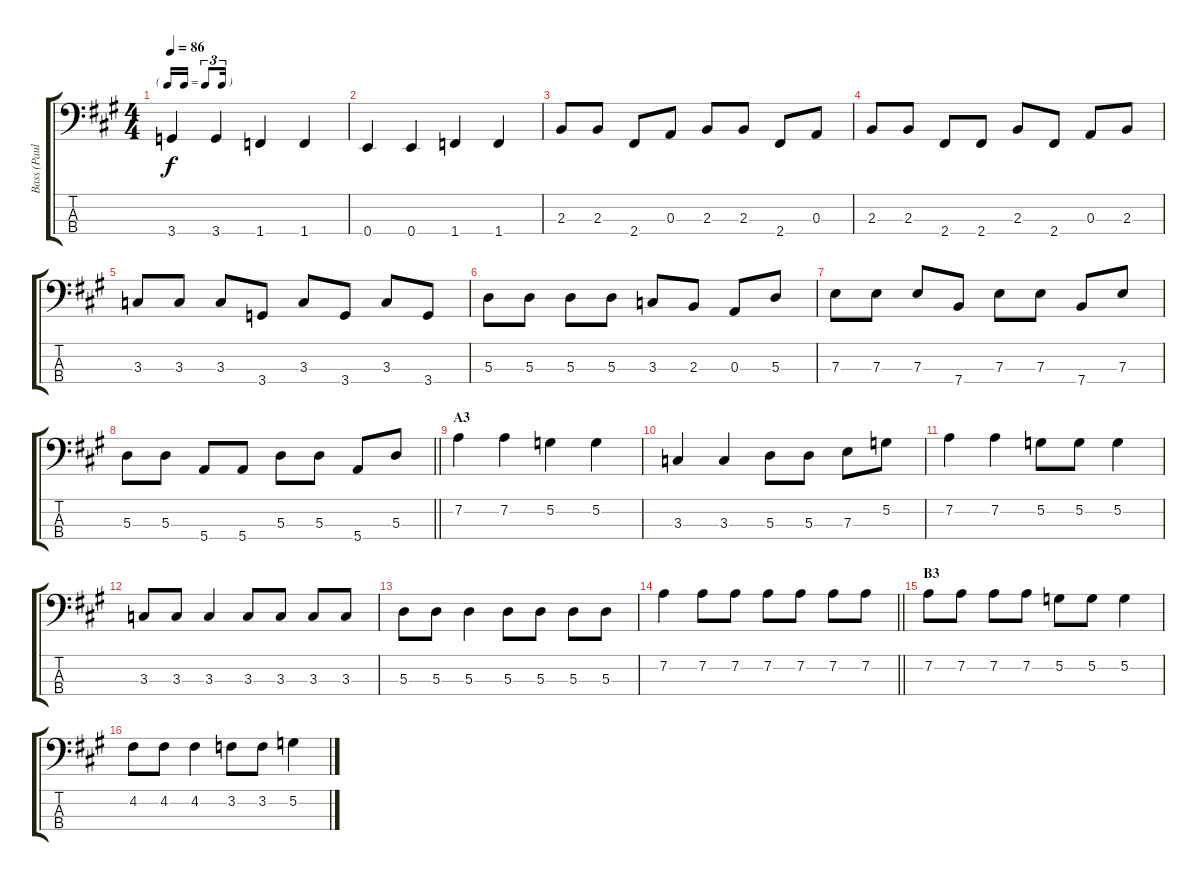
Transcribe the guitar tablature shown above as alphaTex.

\track ("Bass (Paul McCartney)" "Bass (Paul") {instrument electricbasspick}
\staff {score tabs}
\tuning (G2 D2 A1 E1) {hide}
\ts (4 4)
\tf triplet16th
\tempo 86
\clef f4
\ks a
3.4.4{dy f} 3.4.4 1.4.4 1.4.4 |
0.4.4 0.4.4 1.4.4 1.4.4 |
2.3.8 2.3.8 2.4.8 0.3.8 2.3.8 2.3.8 2.4.8 0.3.8 |
2.3.8 2.3.8 2.4.8 2.4.8 2.3.8 2.4.8 0.3.8 2.3.8 |
3.3.8 3.3.8 3.3.8 3.4.8 3.3.8 3.4.8 3.3.8 3.4.8 |
5.3.8 5.3.8 5.3.8 5.3.8 3.3.8 2.3.8 0.3.8 5.3.8 |
7.3.8 7.3.8 7.3.8 7.4.8 7.3.8 7.3.8 7.4.8 7.3.8 |
\barLineRight lightlight
5.3.8 5.3.8 5.4.8 5.4.8 5.3.8 5.3.8 5.4.8 5.3.8 |
\section ("" "A3")
7.2.4 7.2.4 5.2.4 5.2.4 |
3.3.4 3.3.4 5.3.8 5.3.8 7.3.8 5.2.8 |
7.2.4 7.2.4 5.2.8 5.2.8 5.2.4 |
3.3.8 3.3.8 3.3.4 3.3.8 3.3.8 3.3.8 3.3.8 |
5.3.8 5.3.8 5.3.4 5.3.8 5.3.8 5.3.8 5.3.8 |
\barLineRight lightlight
7.2.4 7.2.8 7.2.8 7.2.8 7.2.8 7.2.8 7.2.8 |
\section ("" "B3")
7.2.8 7.2.8 7.2.8 7.2.8 5.2.8 5.2.8 5.2.4 |
4.2.8 4.2.8 4.2.4 3.2.8 3.2.8 5.2.4
